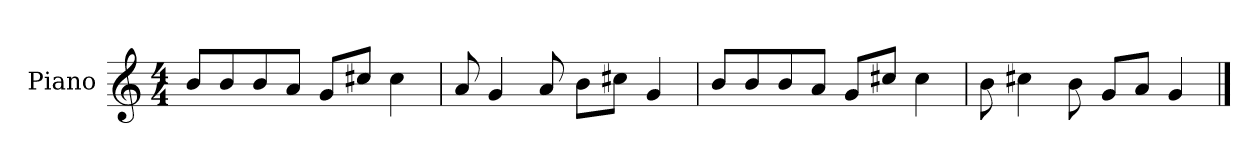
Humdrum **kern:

**kern
*part1
*staff1
*I"Piano
*I'P-no
*clefG2
*k[]
*M4/4
*MM90
=1
8b/L
8b/
8b/
8a/J
8g/L
8cc#X/J
4cc#\
=2
8a/
4g/
8a/
8b\L
8cc#X\J
4g/
=3
8b/L
8b/
8b/
8a/J
8g/L
8cc#X/J
4cc#\
=4
8b\
4cc#X\
8b\
8g/L
8a/J
4g/
==
*-
